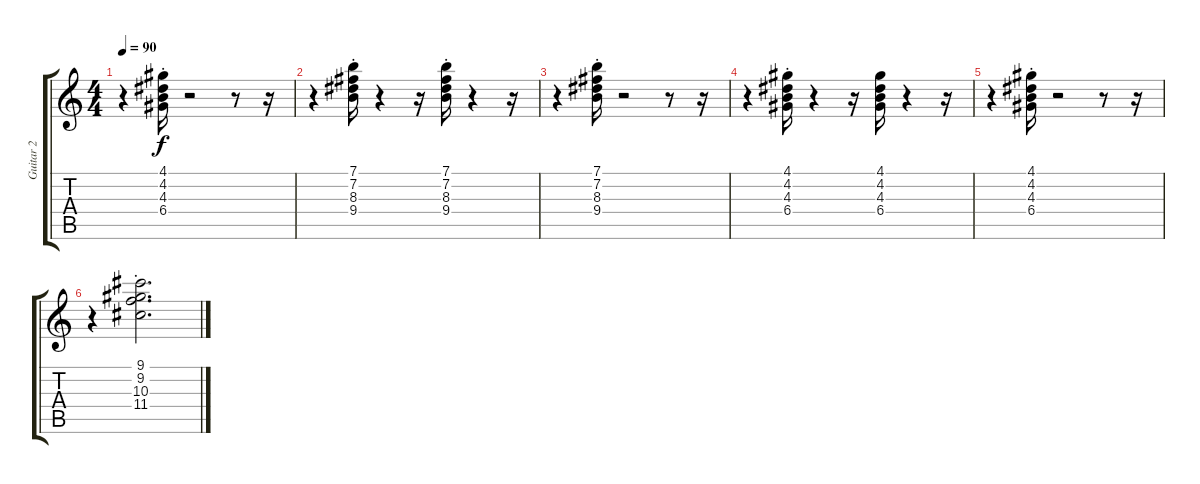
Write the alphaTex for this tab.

\track ("Guitar 2" "Guitar 2") {instrument electricguitarjazz}
\staff {score tabs}
\tuning (E4 B3 G3 D3 A2 E2) {hide}
\ts (4 4)
\tempo 90
\clef g2
\ks c
r.4{dy f} (4.1 4.2{st} 4.3 6.4).16 r.2 r.8 r.16 |
r.4{instrument electricguitarjazz} (7.1 7.2 8.3 9.4{st}).16 r.4 r.16 (7.1{st} 7.2 8.3 9.4).16 r.4 r.16 |
r.4{instrument electricguitarjazz} (7.1 7.2 8.3 9.4{st}).16 r.2 r.8 r.16 |
r.4{instrument electricguitarjazz} (4.1 4.2{st} 4.3 6.4).16 r.4 r.16 (4.1 4.2 4.3 6.4).16 r.4 r.16 |
r.4 (4.1 4.2{st} 4.3 6.4).16 r.2 r.8 r.16 |
r.4 (9.1 9.2 10.3 11.4{st}).2{d}
